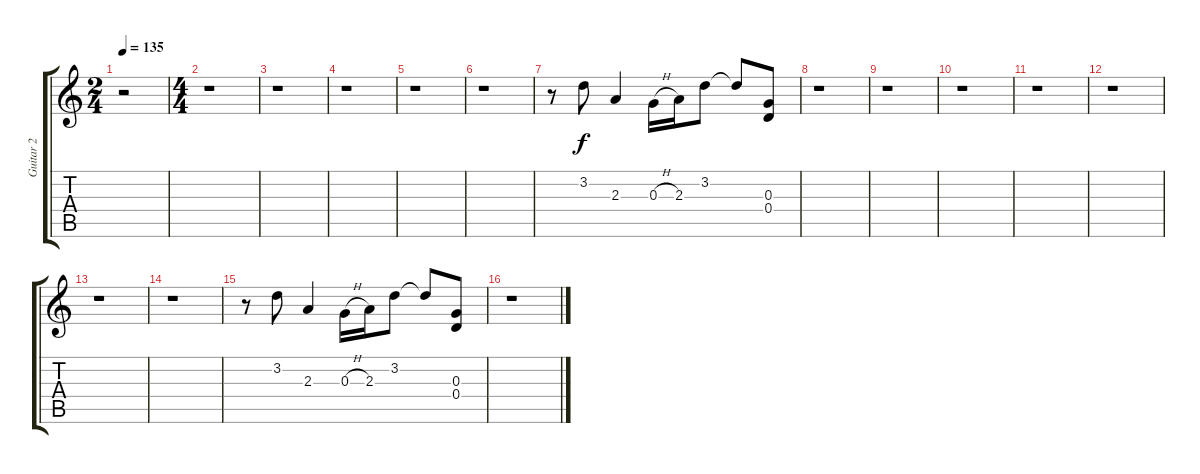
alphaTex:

\track ("Guitar 2" "Guitar 2") {instrument distortionguitar}
\staff {score tabs}
\tuning (E4 B3 G3 D3 A2 E2) {hide}
\ts (2 4)
\tempo 135
\clef g2
\ks c
r.2{dy f instrument distortionguitar} |
\ts (4 4)
r.1 |
r.1 |
r.1 |
r.1 |
r.1 |
r.8 3.2.8 2.3.4 0.3{h}.16 2.3.16 3.2.8 3.2{t}.8 (0.3 0.4).8 |
r.1 |
r.1 |
r.1 |
r.1 |
r.1 |
r.1 |
r.1 |
r.8 3.2.8 2.3.4 0.3{h}.16 2.3.16 3.2.8 3.2{t}.8 (0.3 0.4).8 |
r.1
